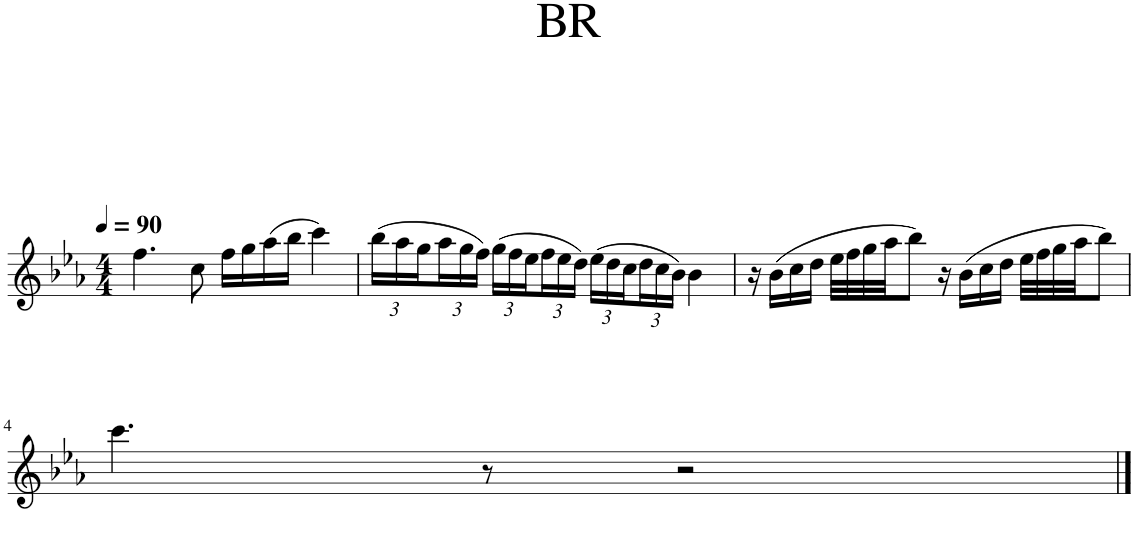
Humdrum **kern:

**kern
*part1
*staff1
*I"Flute
*I'Fl.
*clefG2
*k[b-e-a-]
*M4/4
*MM90
=1
4.ff\
8cc\
16ff\LL
16gg\
(16aa-\
16bb-\JJ
4ccc\)
=2
*Xbrackettup
(24bb-\LL
24aa-\
24gg\
24aa-\
24gg\
24ff\JJ)
(24gg\LL
24ff\
24ee-\
24ff\
24ee-\
24dd\JJ)
(24ee-\LL
24dd\
24cc\
24dd\
24cc\
24b-\JJ)
4b-\
=3
16r
(16b-\LL
16cc\
16dd\JJ
32ee-\LLL
32ff\
32gg\
32aa-\JJ
8bb-\J)
16r
(16b-\LL
16cc\
16dd\JJ
32ee-\LLL
32ff\
32gg\
32aa-\JJ
8bb-\J)
!!LO:LB:g=z
=4
4.ccc\
8r
2r
==
*-
